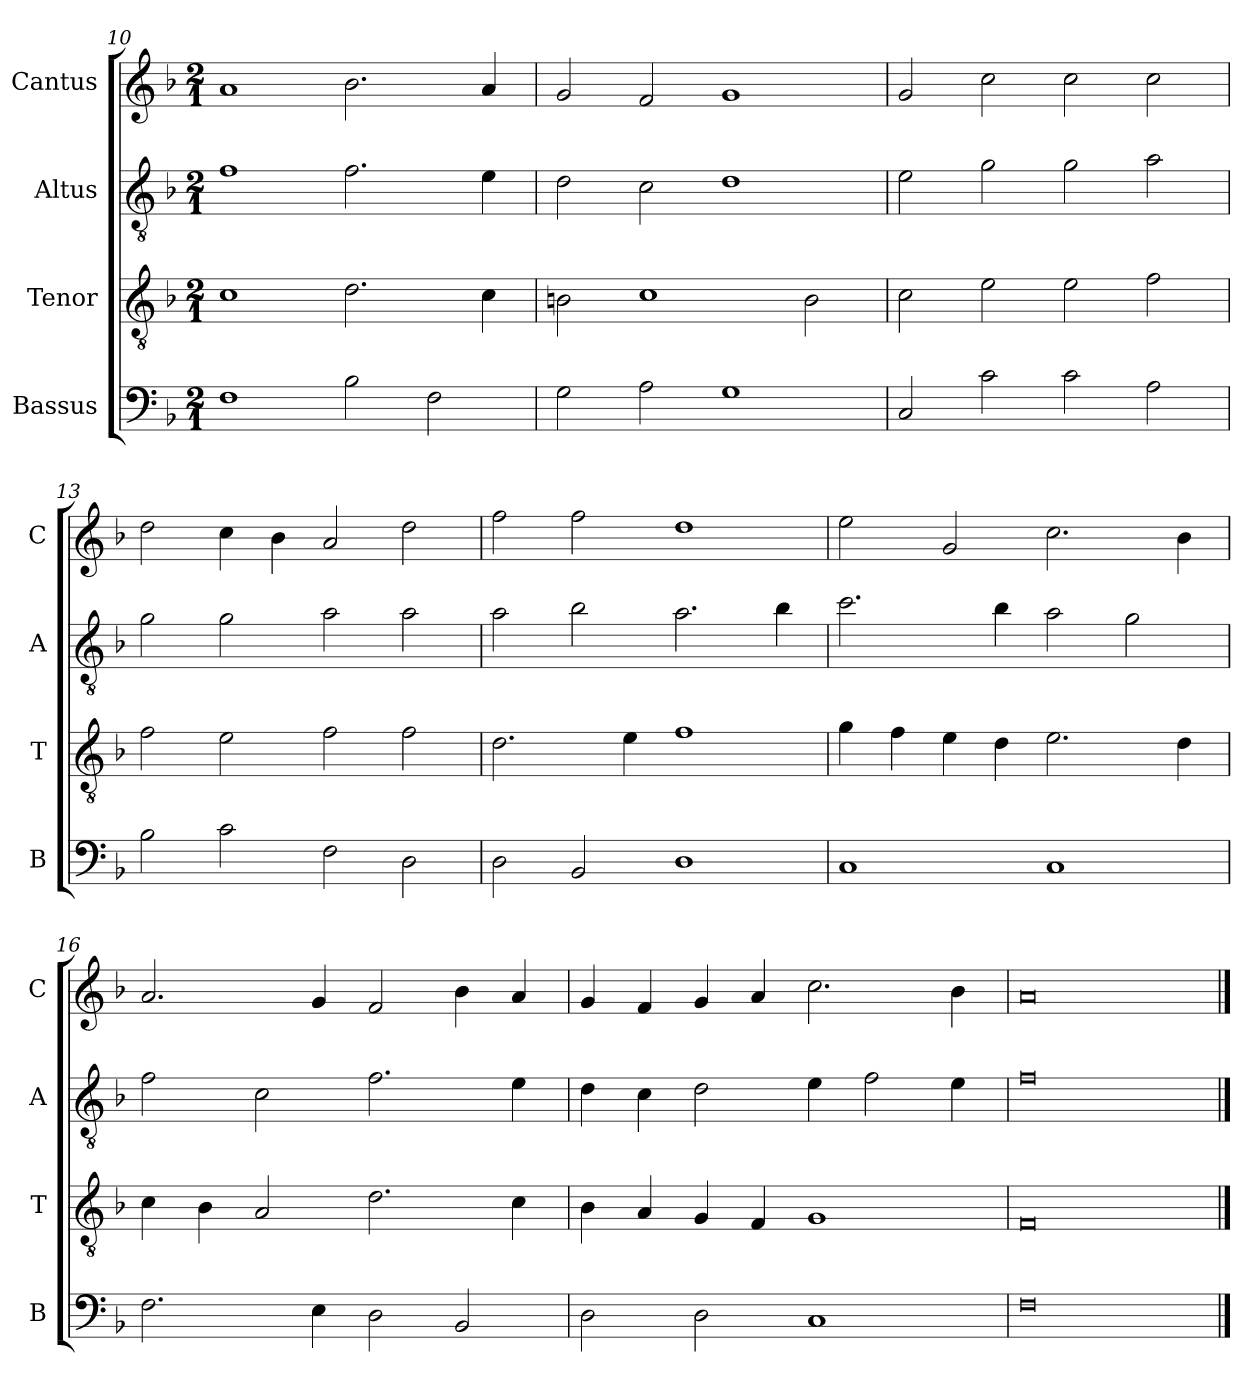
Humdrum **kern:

**kern	**kern	**kern	**kern
*part4	*part3	*part2	*part1
*staff4	*staff3	*staff2	*staff1
*I"Bassus	*I"Tenor	*I"Altus	*I"Cantus
*I'B	*I'T	*I'A	*I'C
*clefF4	*clefGv2	*clefGv2	*clefG2
*k[b-]	*k[b-]	*k[b-]	*k[b-]
*M2/1	*M2/1	*M2/1	*M2/1
=10	=10	=10	=10
1F	1c	1f	1a
2B-	2.d	2.f	2.b-
2F	.	.	.
.	4c	4e	4a
=11	=11	=11	=11
2G	2Bn	2d	2g
2A	1c	2c	2f
1G	.	1d	1g
.	2B	.	.
=12	=12	=12	=12
2C	2c	2e	2g
2c	2e	2g	2cc
2c	2e	2g	2cc
2A	2f	2a	2cc
=13	=13	=13	=13
2B-	2f	2g	2dd
2c	2e	2g	4cc
.	.	.	4b-
2F	2f	2a	2a
2D	2f	2a	2dd
=14	=14	=14	=14
2D	2.d	2a	2ff
2BB-	.	2b-	2ff
.	4e	.	.
1D	1f	2.a	1dd
.	.	4b-	.
=15	=15	=15	=15
1C	4g	2.cc	2ee
.	4f	.	.
.	4e	.	2g
.	4d	4b-	.
1C	2.e	2a	2.cc
.	.	2g	.
.	4d	.	4b-
=16	=16	=16	=16
2.F	4c	2f	2.a
.	4B-	.	.
.	2A	2c	.
4E	.	.	4g
2D	2.d	2.f	2f
2BB-	.	.	4b-
.	4c	4e	4a
=17	=17	=17	=17
2D	4B-	4d	4g
.	4A	4c	4f
2D	4G	2d	4g
.	4F	.	4a
1C	1G	4e	2.cc
.	.	2f	.
.	.	4e	4b-
=18	=18	=18	=18
0F	0F	0f	0a
==	==	==	==
*-	*-	*-	*-
